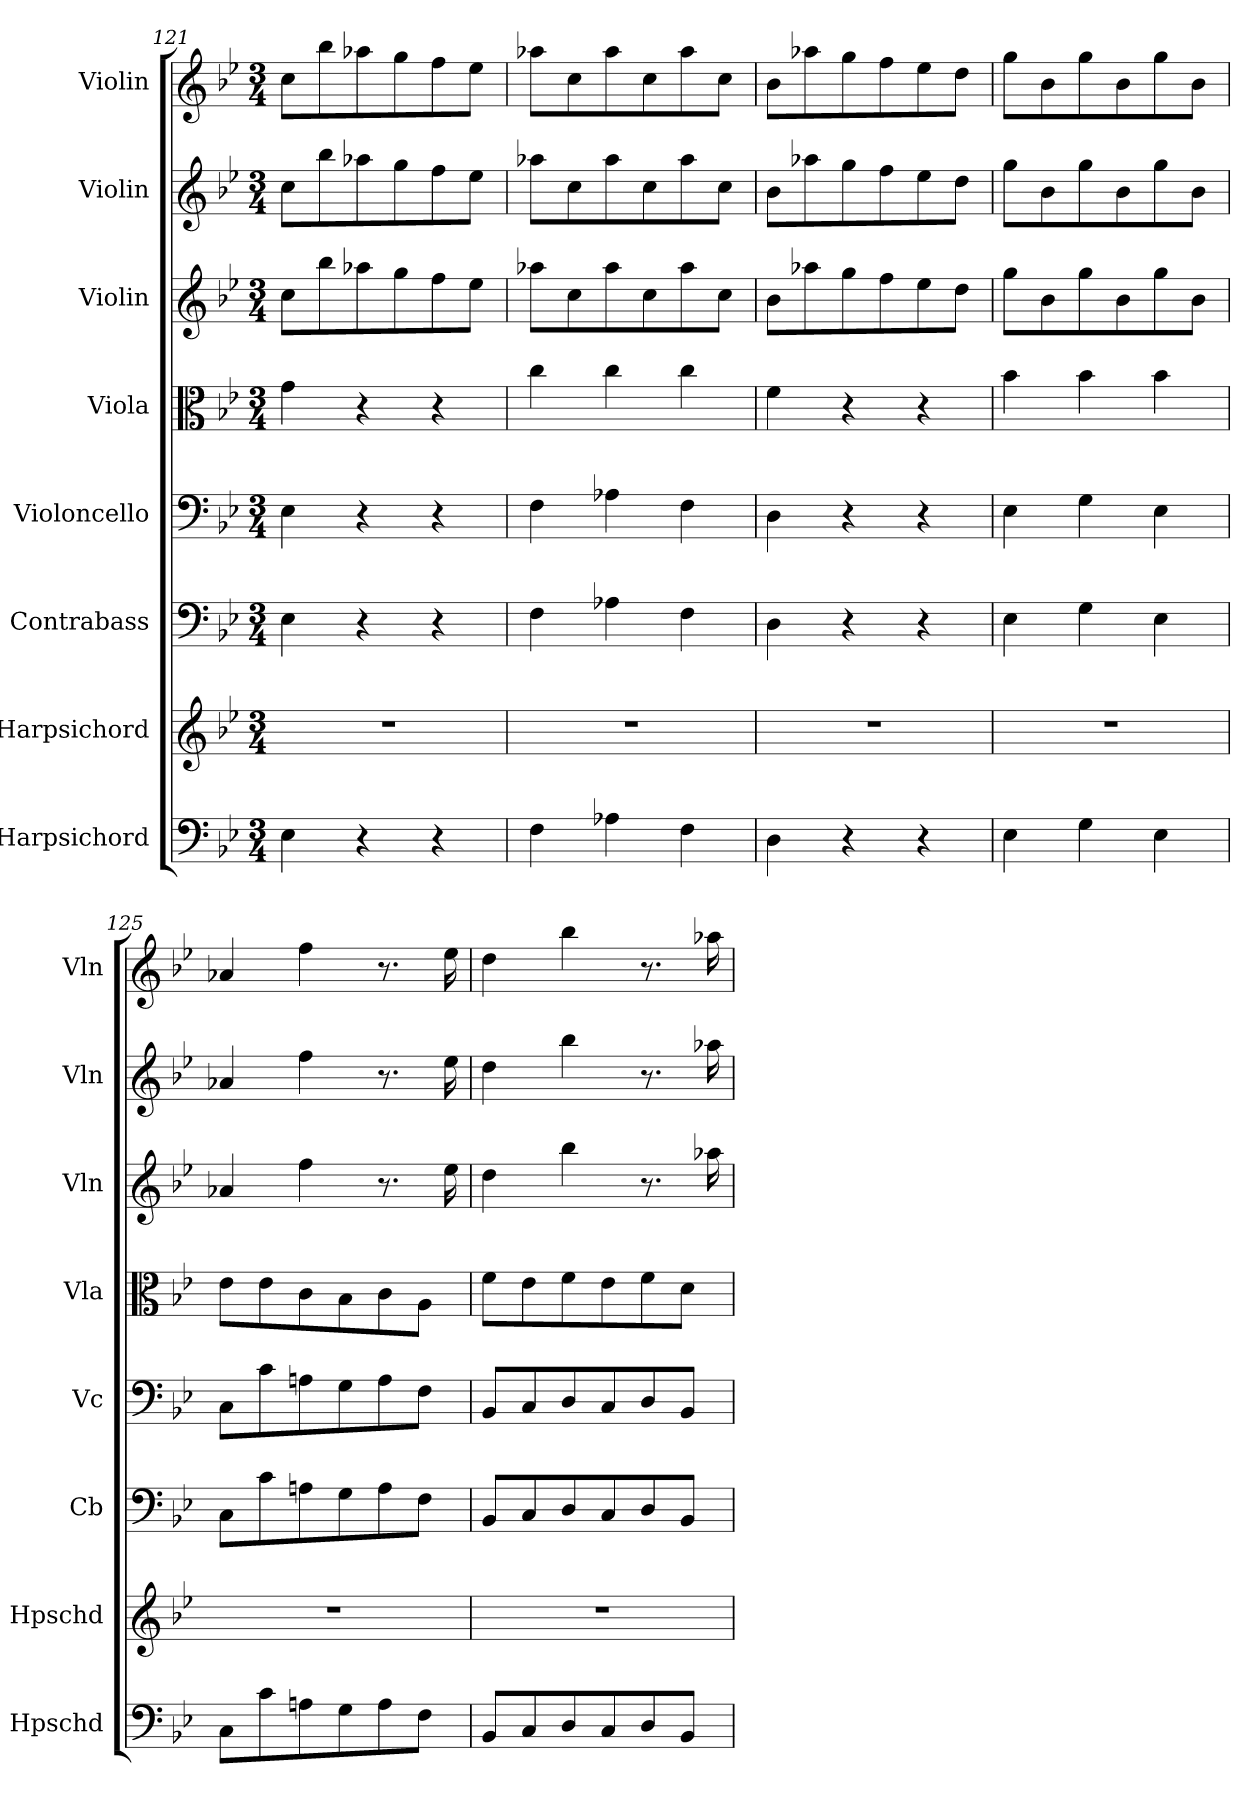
**kern	**kern	**kern	**kern	**kern	**kern	**kern	**kern
*part8	*part7	*part6	*part5	*part4	*part3	*part2	*part1
*staff8	*staff7	*staff6	*staff5	*staff4	*staff3	*staff2	*staff1
*I"Harpsichord	*I"Harpsichord	*I"Contrabass	*I"Violoncello	*I"Viola	*I"Violin	*I"Violin	*I"Violin
*I'Hpschd	*I'Hpschd	*I'Cb	*I'Vc	*I'Vla	*I'Vln	*I'Vln	*I'Vln
*clefF4	*clefG2	*clefF4	*clefF4	*clefC3	*clefG2	*clefG2	*clefG2
*k[b-e-]	*k[b-e-]	*k[b-e-]	*k[b-e-]	*k[b-e-]	*k[b-e-]	*k[b-e-]	*k[b-e-]
*M3/4	*M3/4	*M3/4	*M3/4	*M3/4	*M3/4	*M3/4	*M3/4
=121	=121	=121	=121	=121	=121	=121	=121
4E-\	2.r	4E-\	4E-\	4g\	8cc\L	8cc\L	8cc\L
.	.	.	.	.	8bb-\	8bb-\	8bb-\
4r	.	4r	4r	4r	8aa-X\	8aa-X\	8aa-X\
.	.	.	.	.	8gg\	8gg\	8gg\
4r	.	4r	4r	4r	8ff\	8ff\	8ff\
.	.	.	.	.	8ee-\J	8ee-\J	8ee-\J
=122	=122	=122	=122	=122	=122	=122	=122
4F\	2.r	4F\	4F\	4cc\	8aa-X\L	8aa-X\L	8aa-X\L
.	.	.	.	.	8cc\	8cc\	8cc\
4A-X\	.	4A-X\	4A-X\	4cc\	8aa-\	8aa-\	8aa-\
.	.	.	.	.	8cc\	8cc\	8cc\
4F\	.	4F\	4F\	4cc\	8aa-\	8aa-\	8aa-\
.	.	.	.	.	8cc\J	8cc\J	8cc\J
=123	=123	=123	=123	=123	=123	=123	=123
4D\	2.r	4D\	4D\	4f\	8b-\L	8b-\L	8b-\L
.	.	.	.	.	8aa-X\	8aa-X\	8aa-X\
4r	.	4r	4r	4r	8gg\	8gg\	8gg\
.	.	.	.	.	8ff\	8ff\	8ff\
4r	.	4r	4r	4r	8ee-\	8ee-\	8ee-\
.	.	.	.	.	8dd\J	8dd\J	8dd\J
=124	=124	=124	=124	=124	=124	=124	=124
4E-\	2.r	4E-\	4E-\	4b-\	8gg\L	8gg\L	8gg\L
.	.	.	.	.	8b-\	8b-\	8b-\
4G\	.	4G\	4G\	4b-\	8gg\	8gg\	8gg\
.	.	.	.	.	8b-\	8b-\	8b-\
4E-\	.	4E-\	4E-\	4b-\	8gg\	8gg\	8gg\
.	.	.	.	.	8b-\J	8b-\J	8b-\J
=125	=125	=125	=125	=125	=125	=125	=125
8C\L	2.r	8C\L	8C\L	8e-\L	4a-X/	4a-X/	4a-X/
8c\	.	8c\	8c\	8e-\	.	.	.
8An\	.	8An\	8An\	8c\	4ff\	4ff\	4ff\
8G\	.	8G\	8G\	8B-\	.	.	.
8A\	.	8A\	8A\	8c\	8.r	8.r	8.r
8F\J	.	8F\J	8F\J	8A\J	.	.	.
.	.	.	.	.	16ee-\	16ee-\	16ee-\
=126	=126	=126	=126	=126	=126	=126	=126
8BB-/L	2.r	8BB-/L	8BB-/L	8f\L	4dd\	4dd\	4dd\
8C/	.	8C/	8C/	8e-\	.	.	.
8D/	.	8D/	8D/	8f\	4bb-\	4bb-\	4bb-\
8C/	.	8C/	8C/	8e-\	.	.	.
8D/	.	8D/	8D/	8f\	8.r	8.r	8.r
8BB-/J	.	8BB-/J	8BB-/J	8d\J	.	.	.
.	.	.	.	.	16aa-X\	16aa-X\	16aa-X\
=	=	=	=	=	=	=	=
*-	*-	*-	*-	*-	*-	*-	*-
